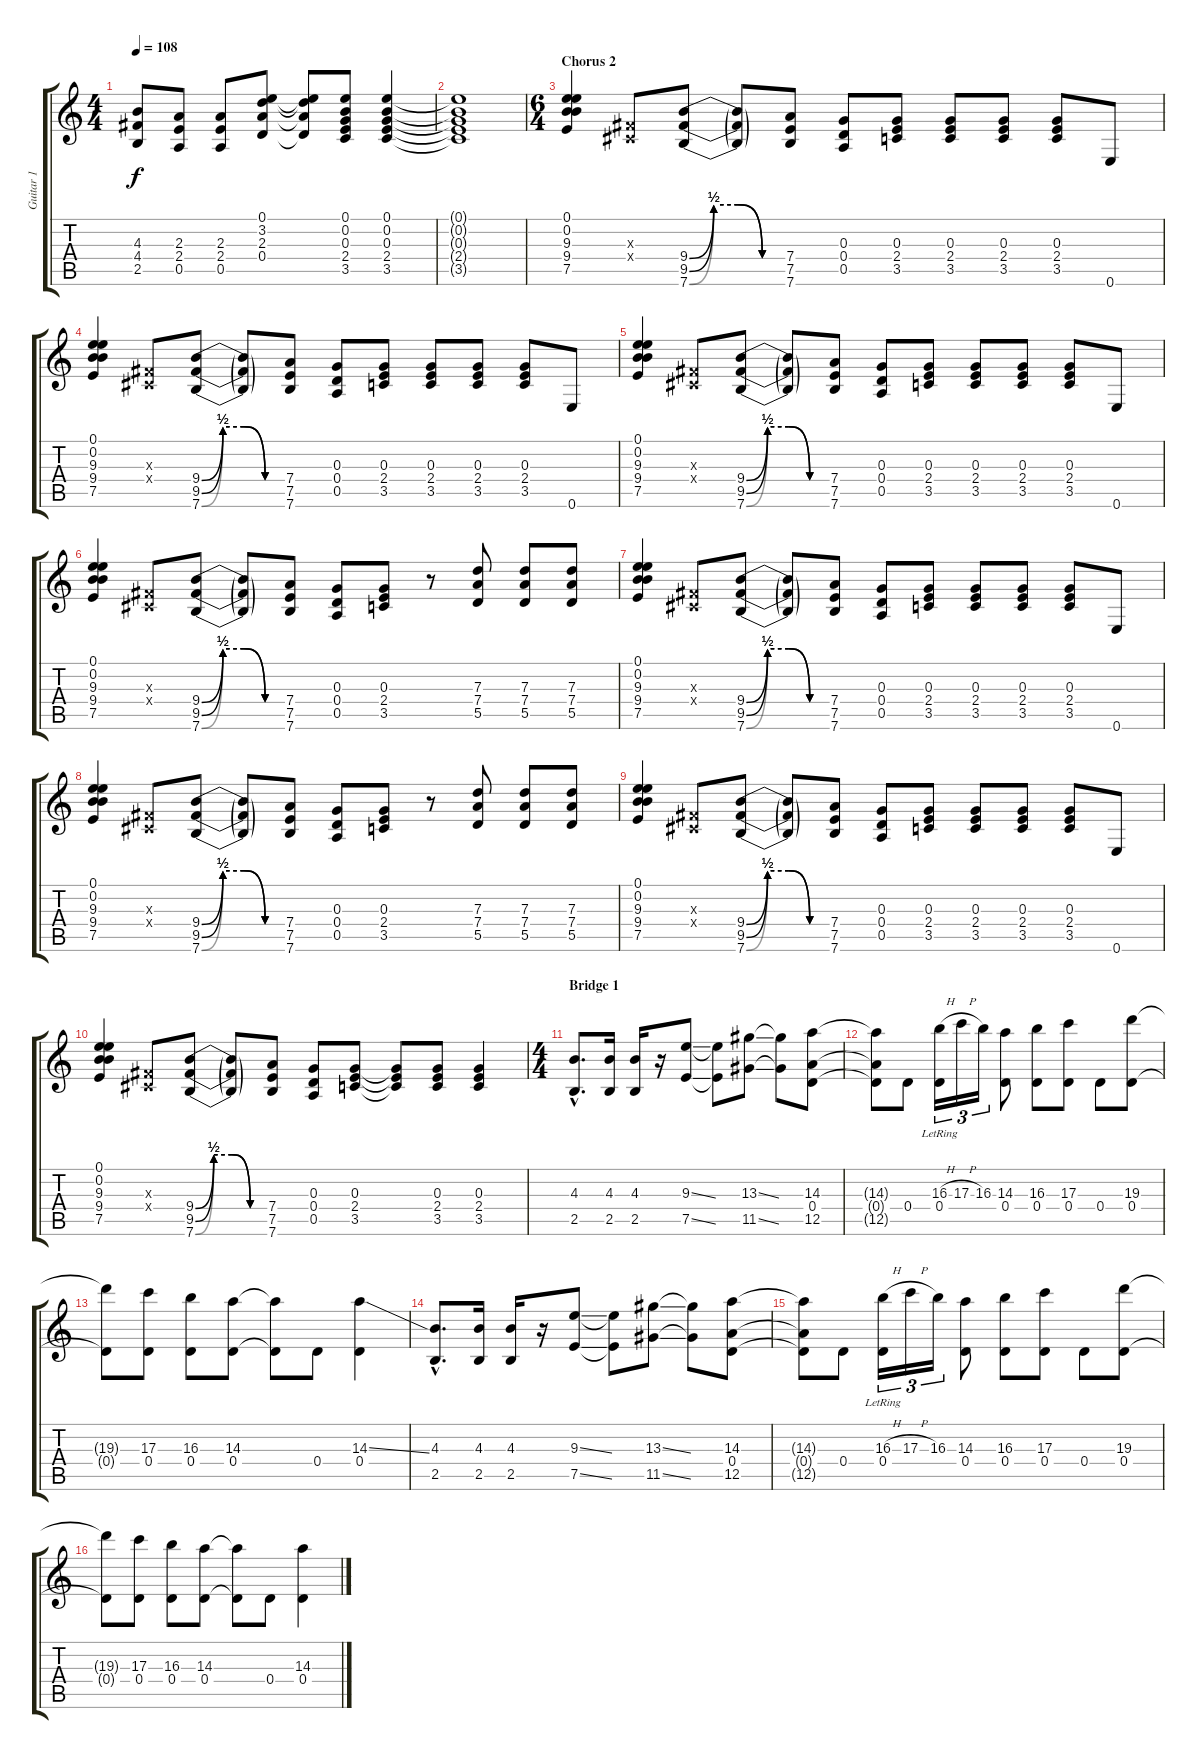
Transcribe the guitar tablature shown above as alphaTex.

\track ("Guitar 1" "Guitar 1") {instrument overdrivenguitar}
\staff {score tabs}
\tuning (E4 B3 G3 D3 A2 E2) {hide}
\ts (4 4)
\tempo 108
\clef g2
\ks c
(4.3{t} 4.4{t} 2.5{t}).8{dy f} (2.3 2.4 0.5).8 (2.3 2.4 0.5).8 (0.1 3.2 2.3 0.4).8 (0.1{t} 3.2{t} 2.3{t} 0.4{t}).8 (0.1 0.2 0.3 2.4 3.5).8 (0.1 0.2 0.3 2.4 3.5).4 |
(0.1{t} 0.2{t} 0.3{t} 2.4{t} 3.5{t}).1 |
\ts (6 4)
\section ("" "Chorus 2")
(0.1 0.2 9.3 9.4 7.5).4 (-1.3{x} -1.4{x}).8 (9.4{be (custom 0 0 15 2 30 2 45 0 60 0)} 9.5{be (custom 0 0 15 2 30 2 45 0 60 0)} 7.6{be (custom 0 0 15 2 30 2 45 0 60 0)}).8 (9.4{t} 9.5{t} 7.6{t}).8 (7.4 7.5 7.6).8 (0.3 0.4 0.5).8 (0.3 2.4 3.5).8 (0.3 2.4 3.5).8 (0.3 2.4 3.5).8 (0.3 2.4 3.5).8 0.6.8 |
(0.1 0.2 9.3 9.4 7.5).4 (-1.3{x} -1.4{x}).8 (9.4{be (custom 0 0 15 2 30 2 45 0 60 0)} 9.5{be (custom 0 0 15 2 30 2 45 0 60 0)} 7.6{be (custom 0 0 15 2 30 2 45 0 60 0)}).8 (9.4{t} 9.5{t} 7.6{t}).8 (7.4 7.5 7.6).8 (0.3 0.4 0.5).8 (0.3 2.4 3.5).8 (0.3 2.4 3.5).8 (0.3 2.4 3.5).8 (0.3 2.4 3.5).8 0.6.8 |
(0.1 0.2 9.3 9.4 7.5).4 (-1.3{x} -1.4{x}).8 (9.4{be (custom 0 0 15 2 30 2 45 0 60 0)} 9.5{be (custom 0 0 15 2 30 2 45 0 60 0)} 7.6{be (custom 0 0 15 2 30 2 45 0 60 0)}).8 (9.4{t} 9.5{t} 7.6{t}).8 (7.4 7.5 7.6).8 (0.3 0.4 0.5).8 (0.3 2.4 3.5).8 (0.3 2.4 3.5).8 (0.3 2.4 3.5).8 (0.3 2.4 3.5).8 0.6.8 |
(0.1 0.2 9.3 9.4 7.5).4 (-1.3{x} -1.4{x}).8 (9.4{be (custom 0 0 15 2 30 2 45 0 60 0)} 9.5{be (custom 0 0 15 2 30 2 45 0 60 0)} 7.6{be (custom 0 0 15 2 30 2 45 0 60 0)}).8 (9.4{t} 9.5{t} 7.6{t}).8 (7.4 7.5 7.6).8 (0.3 0.4 0.5).8 (0.3 2.4 3.5).8 r.8 (7.3 7.4 5.5).8 (7.3 7.4 5.5).8 (7.3 7.4 5.5).8 |
(0.1 0.2 9.3 9.4 7.5).4 (-1.3{x} -1.4{x}).8 (9.4{be (custom 0 0 15 2 30 2 45 0 60 0)} 9.5{be (custom 0 0 15 2 30 2 45 0 60 0)} 7.6{be (custom 0 0 15 2 30 2 45 0 60 0)}).8 (9.4{t} 9.5{t} 7.6{t}).8 (7.4 7.5 7.6).8 (0.3 0.4 0.5).8 (0.3 2.4 3.5).8 (0.3 2.4 3.5).8 (0.3 2.4 3.5).8 (0.3 2.4 3.5).8 0.6.8 |
(0.1 0.2 9.3 9.4 7.5).4 (-1.3{x} -1.4{x}).8 (9.4{be (custom 0 0 15 2 30 2 45 0 60 0)} 9.5{be (custom 0 0 15 2 30 2 45 0 60 0)} 7.6{be (custom 0 0 15 2 30 2 45 0 60 0)}).8 (9.4{t} 9.5{t} 7.6{t}).8 (7.4 7.5 7.6).8 (0.3 0.4 0.5).8 (0.3 2.4 3.5).8 r.8 (7.3 7.4 5.5).8 (7.3 7.4 5.5).8 (7.3 7.4 5.5).8 |
(0.1 0.2 9.3 9.4 7.5).4 (-1.3{x} -1.4{x}).8 (9.4{be (custom 0 0 15 2 30 2 45 0 60 0)} 9.5{be (custom 0 0 15 2 30 2 45 0 60 0)} 7.6{be (custom 0 0 15 2 30 2 45 0 60 0)}).8 (9.4{t} 9.5{t} 7.6{t}).8 (7.4 7.5 7.6).8 (0.3 0.4 0.5).8 (0.3 2.4 3.5).8 (0.3 2.4 3.5).8 (0.3 2.4 3.5).8 (0.3 2.4 3.5).8 0.6.8 |
(0.1 0.2 9.3 9.4 7.5).4 (-1.3{x} -1.4{x}).8 (9.4{be (custom 0 0 15 2 30 2 45 0 60 0)} 9.5{be (custom 0 0 15 2 30 2 45 0 60 0)} 7.6{be (custom 0 0 15 2 30 2 45 0 60 0)}).8 (9.4{t} 9.5{t} 7.6{t}).8 (7.4 7.5 7.6).8 (0.3 0.4 0.5).8 (0.3 2.4 3.5).8 (0.3{t} 2.4{t} 3.5{t}).8 (0.3 2.4 3.5).8 (0.3 2.4 3.5).4 |
\ts (4 4)
\section ("" "Bridge 1")
(4.3{hac} 2.5{hac}).8{d} (4.3 2.5).16 (4.3 2.5).16 r.16 (9.3{ss} 7.5{ss}).8 (9.3{t} 7.5{t}).8 (13.3{ss} 11.5{ss}).8 (13.3{t} 11.5{t}).8 (14.3 0.4 12.5).8 |
(14.3{t} 0.4{t} 12.5{t}).8 0.4.8 (16.3{h} 0.4{lr}).16{tu (3 2)} 17.3{h}.16{tu (3 2)} 16.3.16{tu (3 2)} (14.3 0.4).8 (16.3 0.4).8 (17.3 0.4).8 0.4.8 (19.3 0.4).8 |
(19.3{t} 0.4{t}).8 (17.3 0.4).8 (16.3 0.4).8 (14.3 0.4).8 (14.3{t} 0.4{t}).8 0.4.8 (14.3{ss} 0.4).4 |
(4.3{hac} 2.5{hac}).8{d} (4.3 2.5).16 (4.3 2.5).16 r.16 (9.3{ss} 7.5{ss}).8 (9.3{t} 7.5{t}).8 (13.3{ss} 11.5{ss}).8 (13.3{t} 11.5{t}).8 (14.3 0.4 12.5).8 |
(14.3{t} 0.4{t} 12.5{t}).8 0.4.8 (16.3{h} 0.4{lr}).16{tu (3 2)} 17.3{h}.16{tu (3 2)} 16.3.16{tu (3 2)} (14.3 0.4).8 (16.3 0.4).8 (17.3 0.4).8 0.4.8 (19.3 0.4).8 |
(19.3{t} 0.4{t}).8 (17.3 0.4).8 (16.3 0.4).8 (14.3 0.4).8 (14.3{t} 0.4{t}).8 0.4.8 (14.3{ss} 0.4).4
